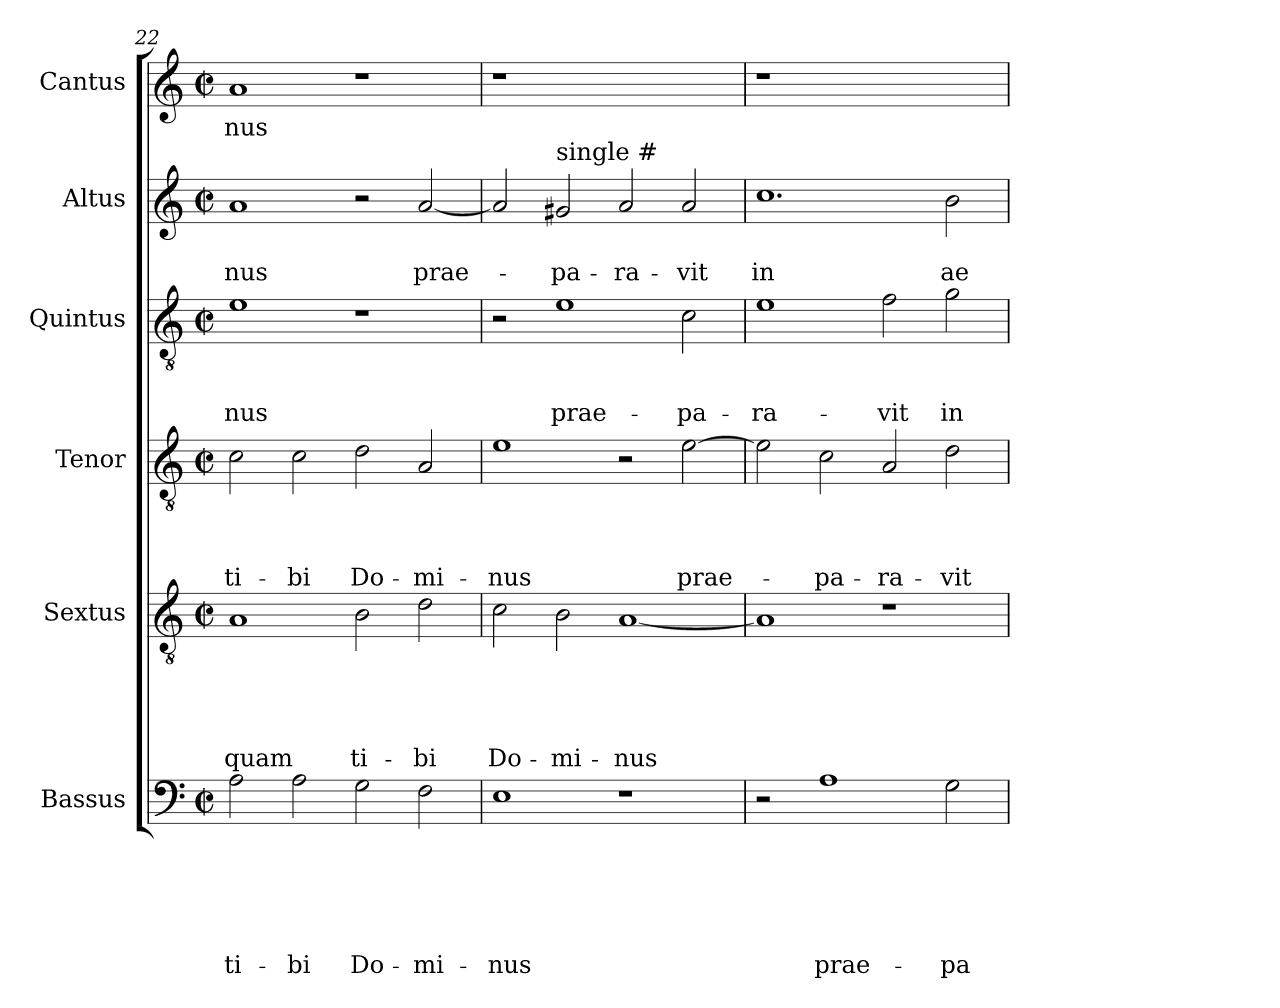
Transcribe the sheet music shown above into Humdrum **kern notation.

**kern	**text	**text	**text	**text	**text	**text	**kern	**text	**text	**text	**text	**text	**kern	**text	**text	**text	**text	**kern	**text	**text	**text	**kern	**text	**text	**kern	**text
*part6	*part6	*part6	*part6	*part6	*part6	*part6	*part5	*part5	*part5	*part5	*part5	*part5	*part4	*part4	*part4	*part4	*part4	*part3	*part3	*part3	*part3	*part2	*part2	*part2	*part1	*part1
*staff6	*staff6	*staff6	*staff6	*staff6	*staff6	*staff6	*staff5	*staff5	*staff5	*staff5	*staff5	*staff5	*staff4	*staff4	*staff4	*staff4	*staff4	*staff3	*staff3	*staff3	*staff3	*staff2	*staff2	*staff2	*staff1	*staff1
*I"Bassus	*	*	*	*	*	*	*I"Sextus	*	*	*	*	*	*I"Tenor	*	*	*	*	*I"Quintus	*	*	*	*I"Altus	*	*	*I"Cantus	*
*I'B	*	*	*	*	*	*	*I'Sx	*	*	*	*	*	*I'T	*	*	*	*	*I'Q	*	*	*	*I'A	*	*	*I'C	*
*clefF4	*	*	*	*	*	*	*clefGv2	*	*	*	*	*	*clefGv2	*	*	*	*	*clefGv2	*	*	*	*clefG2	*	*	*clefG2	*
*k[]	*	*	*	*	*	*	*k[]	*	*	*	*	*	*k[]	*	*	*	*	*k[]	*	*	*	*k[]	*	*	*k[]	*
*C:	*	*	*	*	*	*	*C:	*	*	*	*	*	*C:	*	*	*	*	*C:	*	*	*	*C:	*	*	*C:	*
*M2/2	*	*	*	*	*	*	*M2/2	*	*	*	*	*	*M2/2	*	*	*	*	*M2/2	*	*	*	*M2/2	*	*	*M2/2	*
*met(c|)	*	*	*	*	*	*	*met(c|)	*	*	*	*	*	*met(c|)	*	*	*	*	*met(c|)	*	*	*	*met(c|)	*	*	*met(c|)	*
=22	=22	=22	=22	=22	=22	=22	=22	=22	=22	=22	=22	=22	=22	=22	=22	=22	=22	=22	=22	=22	=22	=22	=22	=22	=22	=22
!	!	!	!	!	!	!LO:LY:b	!	!	!	!	!	!LO:LY:b	!	!	!	!	!LO:LY:b	!	!	!	!LO:LY:b	!	!	!LO:LY:b	!	!LO:LY:b
2A\	.	.	.	.	.	ti-	1A	.	.	.	.	quam	2c\	.	.	.	ti-	1e	.	.	-nus	1a	.	-nus	1a	-nus
!	!	!	!	!	!	!LO:LY:b	!	!	!	!	!	!	!	!	!	!	!LO:LY:b	!	!	!	!	!	!	!	!	!
2A\	.	.	.	.	.	-bi	.	.	.	.	.	.	2c\	.	.	.	-bi	.	.	.	.	.	.	.	.	.
!	!	!	!	!	!	!LO:LY:b	!	!	!	!	!	!LO:LY:b	!	!	!	!	!LO:LY:b	!	!	!	!	!	!	!	!	!
2G\	.	.	.	.	.	Do-	2B\	.	.	.	.	ti-	2d\	.	.	.	Do-	1r	.	.	.	2r	.	.	1r	.
!	!	!	!	!	!	!LO:LY:b	!	!	!	!	!	!LO:LY:b	!	!	!	!	!LO:LY:b	!	!	!	!	!	!	!LO:LY:b	!	!
2F\	.	.	.	.	.	-mi-	2d\	.	.	.	.	-bi	2A/	.	.	.	-mi-	.	.	.	.	[<2a/	.	prae-	.	.
=23	=23	=23	=23	=23	=23	=23	=23	=23	=23	=23	=23	=23	=23	=23	=23	=23	=23	=23	=23	=23	=23	=23	=23	=23	=23	=23
!	!	!	!	!	!	!LO:LY:b	!	!	!	!	!	!LO:LY:b	!	!	!	!	!LO:LY:b	!	!	!	!	!	!	!	!	!
1E	.	.	.	.	.	-nus	2c\	.	.	.	.	Do-	1e	.	.	.	-nus	2r	.	.	.	2a/]	.	.	1r	.
!	!	!	!	!	!	!	!	!	!	!	!	!	!	!	!	!	!	!	!	!	!	!LO:TX:a:t=single #	!	!	!	!
!	!	!	!	!	!	!	!	!	!	!	!	!LO:LY:b	!	!	!	!	!	!	!	!	!LO:LY:b	!	!	!LO:LY:b	!	!
.	.	.	.	.	.	.	2B\	.	.	.	.	-mi-	.	.	.	.	.	1e	.	.	prae-	2g#/	.	-pa-	.	.
!	!	!	!	!	!	!	!	!	!	!	!	!LO:LY:b	!	!	!	!	!	!	!	!	!	!	!	!LO:LY:b	!	!
1r	.	.	.	.	.	.	[<1A	.	.	.	.	-nus	2r	.	.	.	.	.	.	.	.	2a/	.	-ra-	1ryy	.
!	!	!	!	!	!	!	!	!	!	!	!	!	!	!	!	!	!LO:LY:b	!	!	!	!LO:LY:b	!	!	!LO:LY:b	!	!
.	.	.	.	.	.	.	.	.	.	.	.	.	[>2e\	.	.	.	prae-	2c\	.	.	-pa-	2a/	.	-vit	.	.
=24	=24	=24	=24	=24	=24	=24	=24	=24	=24	=24	=24	=24	=24	=24	=24	=24	=24	=24	=24	=24	=24	=24	=24	=24	=24	=24
!	!	!	!	!	!	!	!	!	!	!	!	!	!	!	!	!	!	!	!	!	!LO:LY:b	!	!	!LO:LY:b	!	!
2r	.	.	.	.	.	.	1A]	.	.	.	.	.	2e\]	.	.	.	.	1e	.	.	-ra-	1.cc	.	in	1r	.
!	!	!	!	!	!	!LO:LY:b	!	!	!	!	!	!	!	!	!	!	!LO:LY:b	!	!	!	!	!	!	!	!	!
1A	.	.	.	.	.	prae-	.	.	.	.	.	.	2c\	.	.	.	-pa-	.	.	.	.	.	.	.	.	.
!	!	!	!	!	!	!	!	!	!	!	!	!	!	!	!	!	!LO:LY:b	!	!	!	!LO:LY:b	!	!	!	!	!
.	.	.	.	.	.	.	1r	.	.	.	.	.	2A/	.	.	.	-ra-	2f\	.	.	-vit	.	.	.	1ryy	.
!	!	!	!	!	!	!LO:LY:b	!	!	!	!	!	!	!	!	!	!	!LO:LY:b	!	!	!	!LO:LY:b	!	!	!LO:LY:b	!	!
2G\	.	.	.	.	.	-pa-	.	.	.	.	.	.	2d\	.	.	.	-vit	2g\	.	.	in	2b\	.	ae-	.	.
=	=	=	=	=	=	=	=	=	=	=	=	=	=	=	=	=	=	=	=	=	=	=	=	=	=	=
*-	*-	*-	*-	*-	*-	*-	*-	*-	*-	*-	*-	*-	*-	*-	*-	*-	*-	*-	*-	*-	*-	*-	*-	*-	*-	*-
